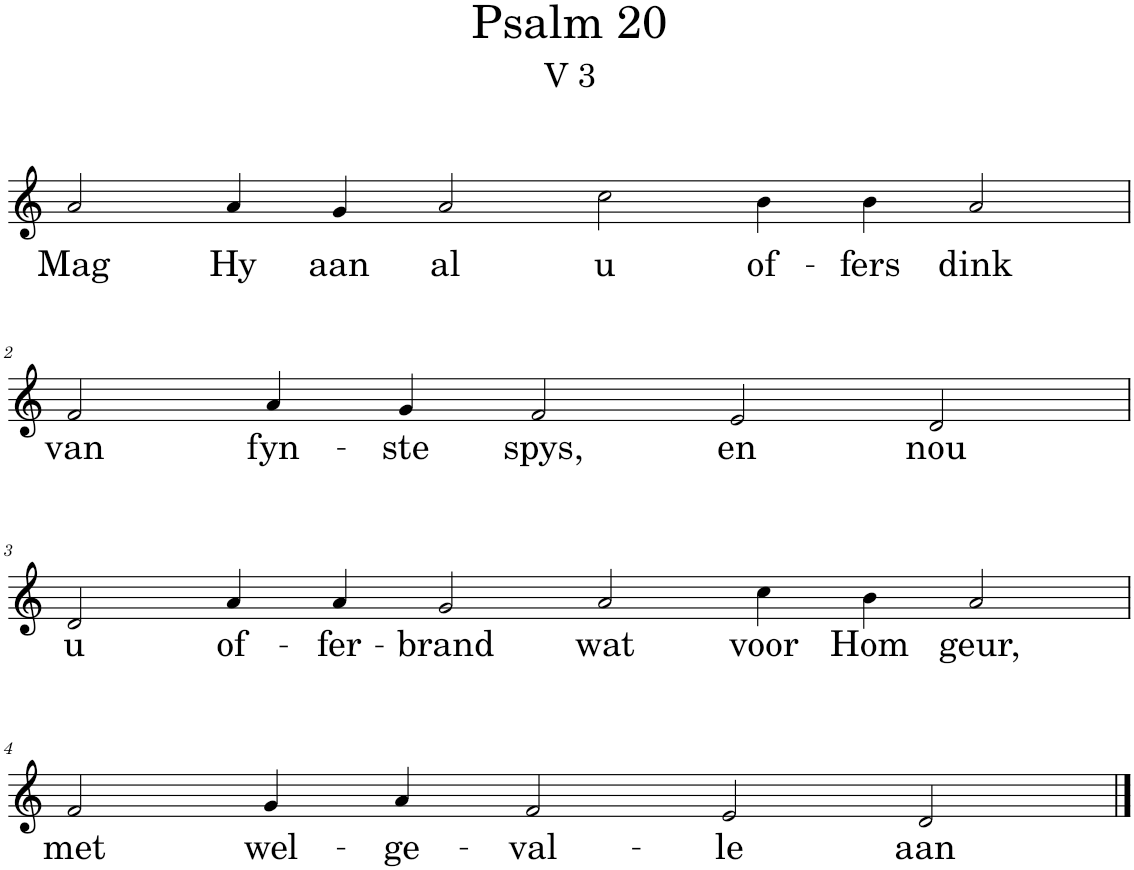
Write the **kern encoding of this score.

**kern	**text
*part1	*part1
*staff1	*staff1
*I"Pipe Organ	*
*I'Org.	*
*clefG2	*
*k[]	*
*M20/4	*
=1	=1
!	!LO:LY:b
2a/	Mag
!	!LO:LY:b
4a/	Hy
!	!LO:LY:b
4g/	aan
!	!LO:LY:b
2a/	al
!	!LO:LY:b
2cc\	u
!	!LO:LY:b
4b\	of-
!	!LO:LY:b
4b\	-fers
!	!LO:LY:b
2a/	dink
!!LO:LB:g=z
=2	=2
*M20/4	*
!	!LO:LY:b
2f/	van
!	!LO:LY:b
4a/	fyn-
!	!LO:LY:b
4g/	-ste
!	!LO:LY:b
2f/	spys,
!	!LO:LY:b
2e/	en
!	!LO:LY:b
2d/	nou
!!LO:LB:g=z
=3	=3
*M20/4	*
!	!LO:LY:b
2d/	u
!	!LO:LY:b
4a/	of-
!	!LO:LY:b
4a/	-fer-
!	!LO:LY:b
2g/	-brand
!	!LO:LY:b
2a/	wat
!	!LO:LY:b
4cc\	voor
!	!LO:LY:b
4b\	Hom
!	!LO:LY:b
2a/	geur,
!!LO:LB:g=z
=4	=4
*M20/4	*
!	!LO:LY:b
2f/	met
!	!LO:LY:b
4g/	wel-
!	!LO:LY:b
4a/	-ge-
!	!LO:LY:b
2f/	-val-
!	!LO:LY:b
2e/	-le
!	!LO:LY:b
2d/	aan
==	==
*-	*-
